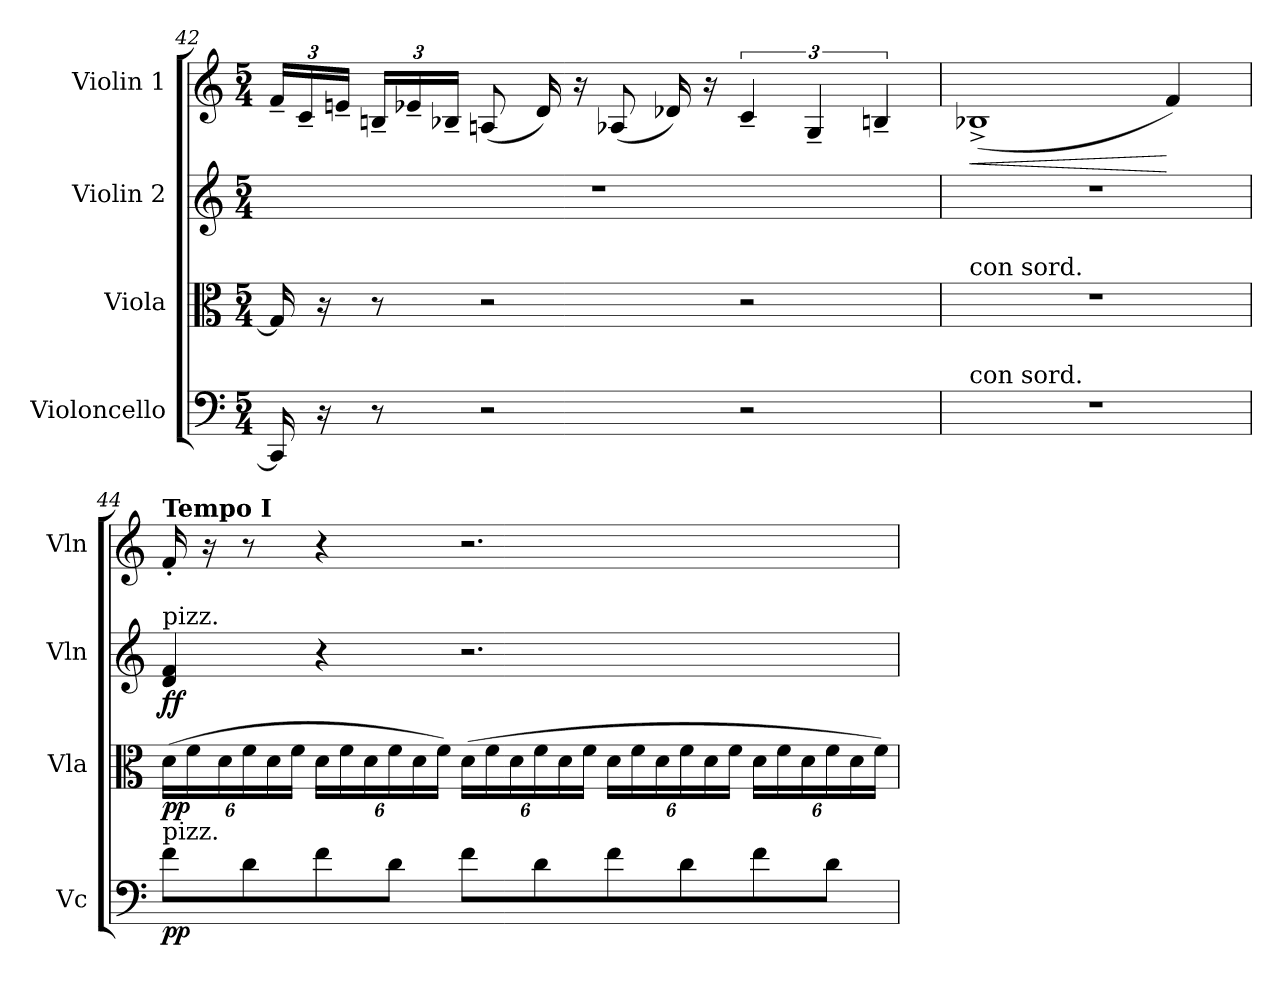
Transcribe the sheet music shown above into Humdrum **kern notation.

**kern	**dynam	**kern	**dynam	**kern	**dynam	**kern	**dynam
*part4	*part4	*part3	*part3	*part2	*part2	*part1	*part1
*staff4	*staff4	*staff3	*staff3	*staff2	*staff2	*staff1	*staff1
*I"Violoncello	*	*I"Viola	*	*I"Violin 2	*	*I"Violin 1	*
*I'Vc	*	*I'Vla	*	*I'Vln	*	*I'Vln	*
*clefF4	*	*clefC3	*	*clefG2	*	*clefG2	*
*k[]	*	*k[]	*	*k[]	*	*k[]	*
*M5/4	*	*M5/4	*	*M5/4	*	*M5/4	*
*	*	*	*	*	*	*Xbrackettup	*
=42	=42	=42	=42	=42	=42	=42	=42
16CC/]	.	16G/]	.	4%5r	.	24f~/LL	.
.	.	.	.	.	.	24c~/	.
16r	.	16r	.	.	.	.	.
.	.	.	.	.	.	24en~/JJ	.
8r	.	8r	.	.	.	24Bn~/LL	.
.	.	.	.	.	.	24e-X~/	.
.	.	.	.	.	.	24B-X~/JJ	.
2r	.	2r	.	.	.	(8An/L	.
.	.	.	.	.	.	16d/L)	.
.	.	.	.	.	.	16r	.
.	.	.	.	.	.	(8A-X/	.
.	.	.	.	.	.	16d-X/Jk)	.
.	.	.	.	.	.	16r	.
*	*	*	*	*	*	*brackettup	*
2r	.	2r	.	.	.	6c~/	.
.	.	.	.	.	.	6G~/	.
.	.	.	.	.	.	6Bn~/	.
=43	=43	=43	=43	=43	=43	=43	=43
!	!	!LO:TX:a:t=con sord.	!	!	!	!	!
!LO:TX:a:t=con sord.	!	!	!	!	!	!	!
!	!	!	!	!	!	!	!LO:HP:b
4%5r	.	4%5r	.	4%5r	.	(1B-X^	<
.	.	.	.	.	.	4f/)	[
!!LO:LB:g=z
=44	=44	=44	=44	=44	=44	=44	=44
!	!	!	!	!	!	!LO:TX:a:B:t=Tempo I	!
!	!	!	!	!LO:TX:a:t=pizz.	!	!	!
!LO:TX:a:t=pizz.	!	!	!	!	!	!	!
!	!LO:DY:b	!	!LO:DY:b	!	!LO:DY:b	!	!LO:DY:b
!	!	!	!	!	!	!	!LO:DY:n=1:b
8f\L	pp	(24d\LL	pp	4d/ 4f/	ff	16f'/	other-dynamics p
.	.	24f\	.	.	.	.	.
.	.	.	.	.	.	16r	.
.	.	24d\	.	.	.	.	.
8d\	.	24f\	.	.	.	8r	.
.	.	24d\	.	.	.	.	.
.	.	24f\JJ	.	.	.	.	.
8f\	.	24d\LL	.	4r	.	4r	.
.	.	24f\	.	.	.	.	.
.	.	24d\	.	.	.	.	.
8d\J	.	24f\	.	.	.	.	.
.	.	24d\	.	.	.	.	.
.	.	24f\JJ)	.	.	.	.	.
8f\L	.	(24d\LL	.	2.r	.	2.r	.
.	.	24f\	.	.	.	.	.
.	.	24d\	.	.	.	.	.
8d\	.	24f\	.	.	.	.	.
.	.	24d\	.	.	.	.	.
.	.	24f\JJ	.	.	.	.	.
8f\	.	24d\LL	.	.	.	.	.
.	.	24f\	.	.	.	.	.
.	.	24d\	.	.	.	.	.
8d\	.	24f\	.	.	.	.	.
.	.	24d\	.	.	.	.	.
.	.	24f\JJ	.	.	.	.	.
8f\	.	24d\LL	.	.	.	.	.
.	.	24f\	.	.	.	.	.
.	.	24d\	.	.	.	.	.
8d\J	.	24f\	.	.	.	.	.
.	.	24d\	.	.	.	.	.
.	.	24f\JJ)	.	.	.	.	.
=	=	=	=	=	=	=	=
*-	*-	*-	*-	*-	*-	*-	*-
